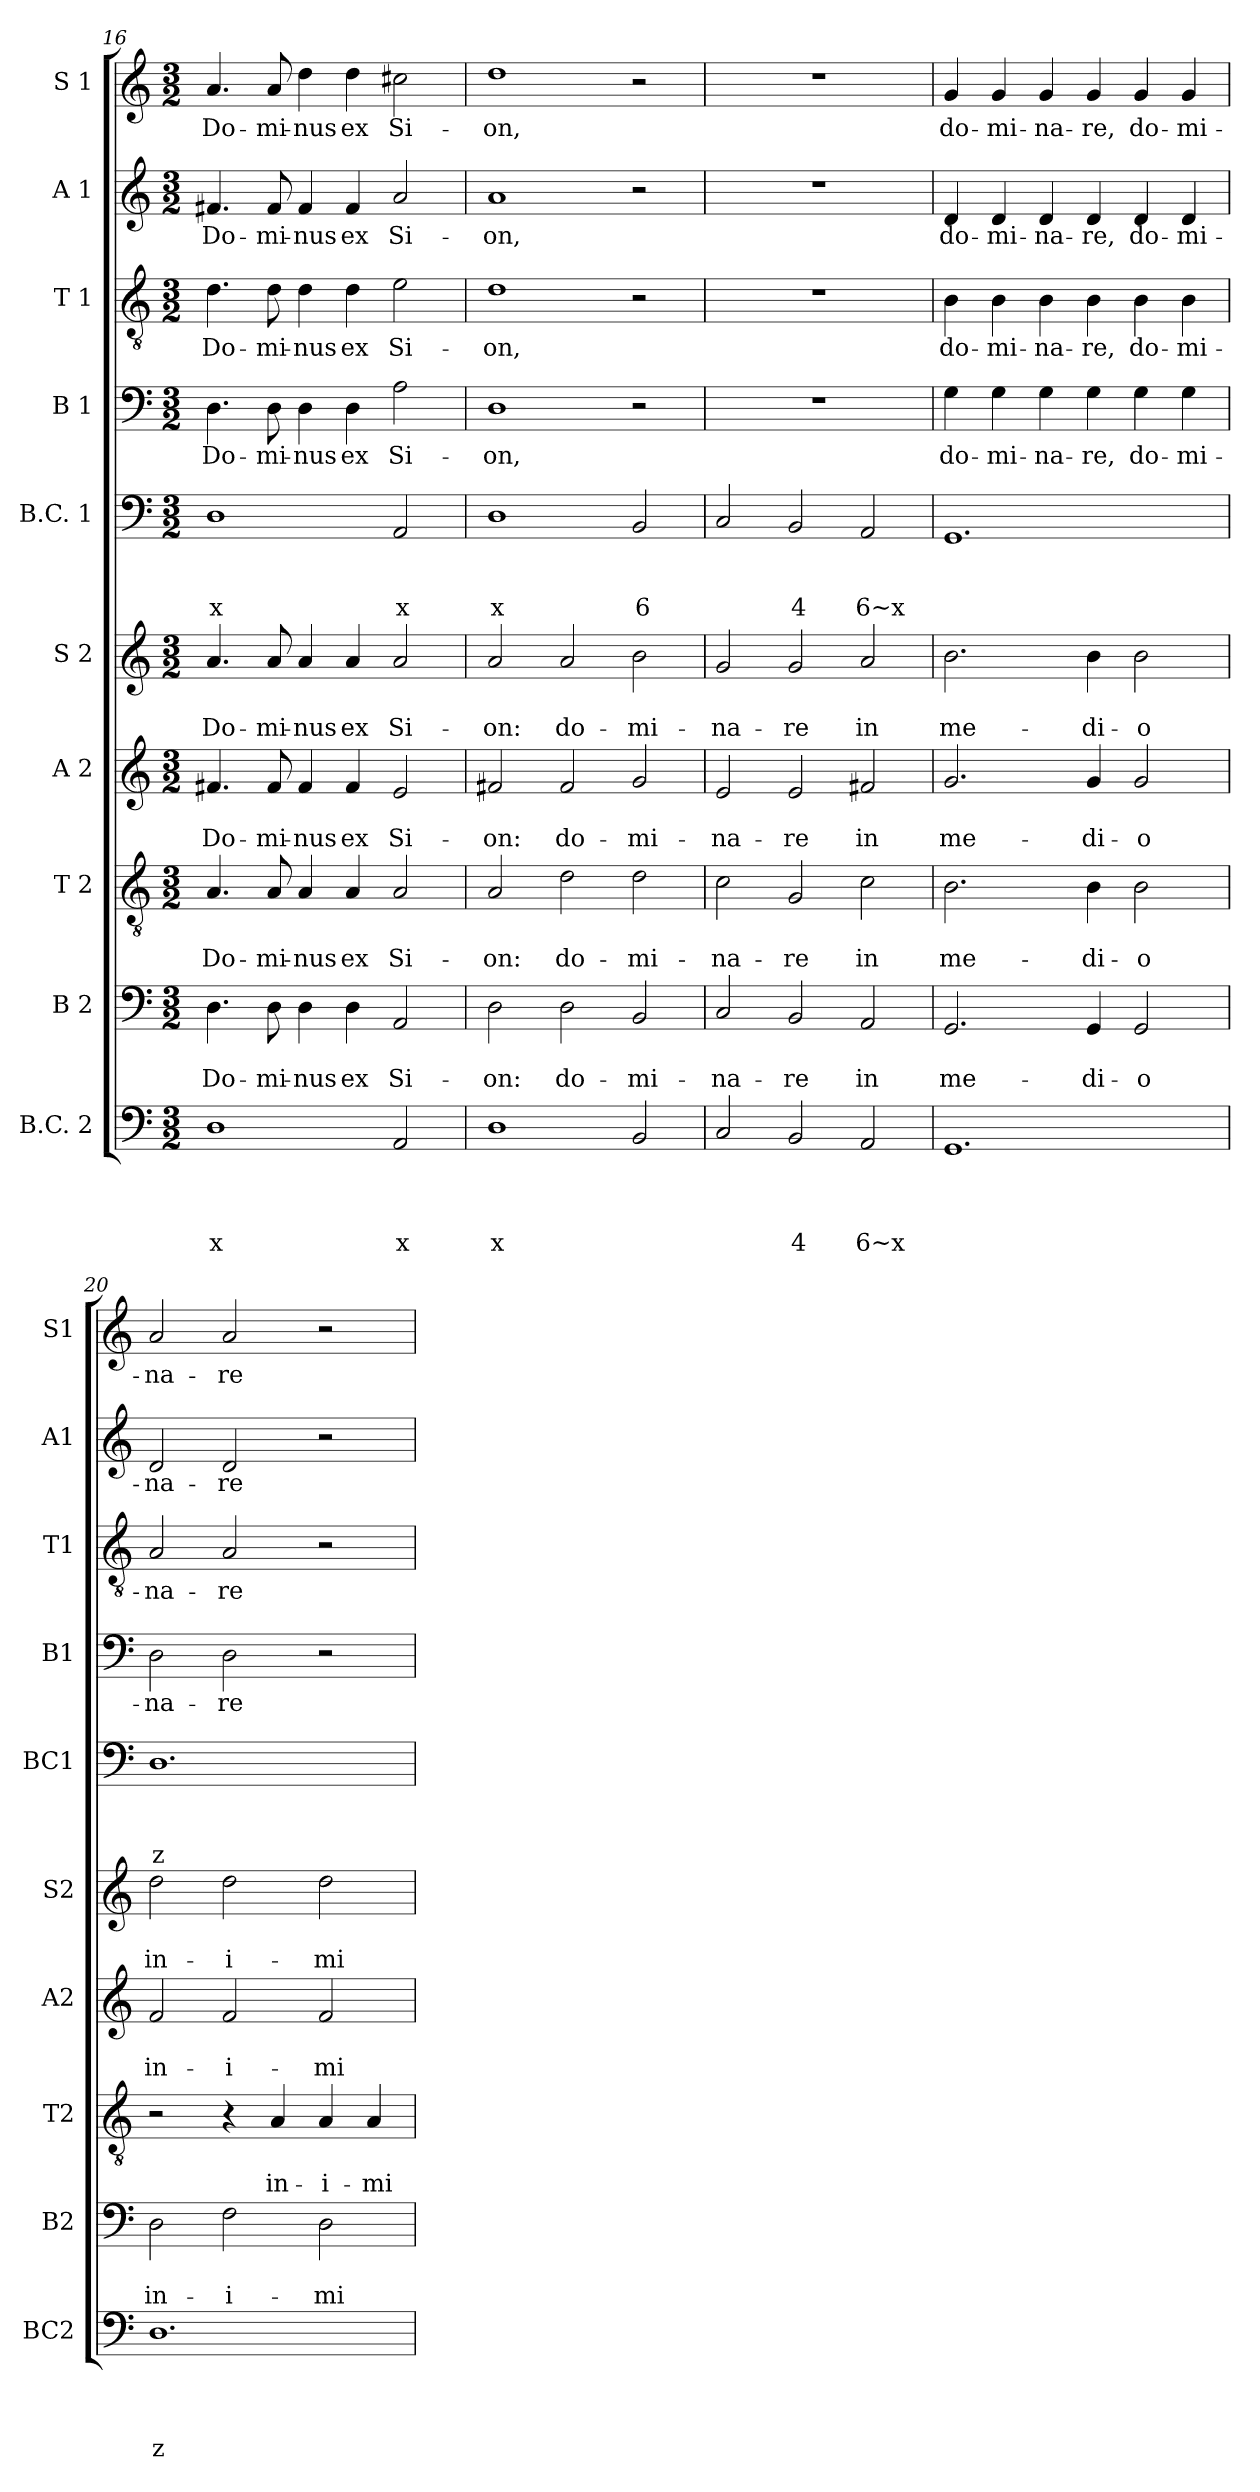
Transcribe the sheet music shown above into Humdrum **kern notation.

**kern	**text	**text	**text	**text	**kern	**text	**text	**kern	**text	**text	**kern	**text	**text	**kern	**text	**text	**kern	**text	**text	**text	**kern	**text	**kern	**text	**kern	**text	**kern	**text
*part10	*part10	*part10	*part10	*part10	*part9	*part9	*part9	*part8	*part8	*part8	*part7	*part7	*part7	*part6	*part6	*part6	*part5	*part5	*part5	*part5	*part4	*part4	*part3	*part3	*part2	*part2	*part1	*part1
*staff10	*staff10	*staff10	*staff10	*staff10	*staff9	*staff9	*staff9	*staff8	*staff8	*staff8	*staff7	*staff7	*staff7	*staff6	*staff6	*staff6	*staff5	*staff5	*staff5	*staff5	*staff4	*staff4	*staff3	*staff3	*staff2	*staff2	*staff1	*staff1
*I"B.C. 2	*	*	*	*	*I"B 2	*	*	*I"T 2	*	*	*I"A 2	*	*	*I"S 2	*	*	*I"B.C. 1	*	*	*	*I"B 1	*	*I"T 1	*	*I"A 1	*	*I"S 1	*
*I'BC2	*	*	*	*	*I'B2	*	*	*I'T2	*	*	*I'A2	*	*	*I'S2	*	*	*I'BC1	*	*	*	*I'B1	*	*I'T1	*	*I'A1	*	*I'S1	*
!!LO:PB:g=z
*clefF4	*	*	*	*	*clefF4	*	*	*clefGv2	*	*	*clefG2	*	*	*clefG2	*	*	*clefF4	*	*	*	*clefF4	*	*clefGv2	*	*clefG2	*	*clefG2	*
*k[]	*	*	*	*	*k[]	*	*	*k[]	*	*	*k[]	*	*	*k[]	*	*	*k[]	*	*	*	*k[]	*	*k[]	*	*k[]	*	*k[]	*
*C:	*	*	*	*	*C:	*	*	*C:	*	*	*C:	*	*	*C:	*	*	*C:	*	*	*	*C:	*	*C:	*	*C:	*	*C:	*
*M3/2	*	*	*	*	*M3/2	*	*	*M3/2	*	*	*M3/2	*	*	*M3/2	*	*	*M3/2	*	*	*	*M3/2	*	*M3/2	*	*M3/2	*	*M3/2	*
=16	=16	=16	=16	=16	=16	=16	=16	=16	=16	=16	=16	=16	=16	=16	=16	=16	=16	=16	=16	=16	=16	=16	=16	=16	=16	=16	=16	=16
!	!	!	!	!LO:LY:b	!	!	!LO:LY:b	!	!	!LO:LY:b	!	!	!LO:LY:b	!	!	!LO:LY:b	!	!	!	!LO:LY:b	!	!LO:LY:b	!	!LO:LY:b	!	!LO:LY:b	!	!LO:LY:b
1D	.	.	.	x	4.D\	.	Do-	4.A/	.	Do-	4.f#X/	.	Do-	4.a/	.	Do-	1D	.	.	x	4.D\	Do-	4.d\	Do-	4.f#X/	Do-	4.a/	Do-
!	!	!	!	!	!	!	!LO:LY:b	!	!	!LO:LY:b	!	!	!LO:LY:b	!	!	!LO:LY:b	!	!	!	!	!	!LO:LY:b	!	!LO:LY:b	!	!LO:LY:b	!	!LO:LY:b
.	.	.	.	.	8D\	.	-mi-	8A/	.	-mi-	8f#/	.	-mi-	8a/	.	-mi-	.	.	.	.	8D\	-mi-	8d\	-mi-	8f#/	-mi-	8a/	-mi-
!	!	!	!	!	!	!	!LO:LY:b	!	!	!LO:LY:b	!	!	!LO:LY:b	!	!	!LO:LY:b	!	!	!	!	!	!LO:LY:b	!	!LO:LY:b	!	!LO:LY:b	!	!LO:LY:b
.	.	.	.	.	4D\	.	-nus	4A/	.	-nus	4f#/	.	-nus	4a/	.	-nus	.	.	.	.	4D\	-nus	4d\	-nus	4f#/	-nus	4dd\	-nus
!	!	!	!	!	!	!	!LO:LY:b	!	!	!LO:LY:b	!	!	!LO:LY:b	!	!	!LO:LY:b	!	!	!	!	!	!LO:LY:b	!	!LO:LY:b	!	!LO:LY:b	!	!LO:LY:b
.	.	.	.	.	4D\	.	ex	4A/	.	ex	4f#/	.	ex	4a/	.	ex	.	.	.	.	4D\	ex	4d\	ex	4f#/	ex	4dd\	ex
!	!	!	!	!LO:LY:b	!	!	!LO:LY:b	!	!	!LO:LY:b	!	!	!LO:LY:b	!	!	!LO:LY:b	!	!	!	!LO:LY:b	!	!LO:LY:b	!	!LO:LY:b	!	!LO:LY:b	!	!LO:LY:b
2AA/	.	.	.	x	2AA/	.	Si-	2A/	.	Si-	2e/	.	Si-	2a/	.	Si-	2AA/	.	.	x	2A\	Si-	2e\	Si-	2a/	Si-	2cc#X\	Si-
=17	=17	=17	=17	=17	=17	=17	=17	=17	=17	=17	=17	=17	=17	=17	=17	=17	=17	=17	=17	=17	=17	=17	=17	=17	=17	=17	=17	=17
!	!	!	!	!LO:LY:b	!	!	!LO:LY:b	!	!	!LO:LY:b	!	!	!LO:LY:b	!	!	!LO:LY:b	!	!	!	!LO:LY:b	!	!LO:LY:b	!	!LO:LY:b	!	!LO:LY:b	!	!LO:LY:b
1D	.	.	.	x	2D\	.	-on:	2A/	.	-on:	2f#X/	.	-on:	2a/	.	-on:	1D	.	.	x	1D	-on,	1d	-on,	1a	-on,	1dd	-on,
!	!	!	!	!	!	!	!LO:LY:b	!	!	!LO:LY:b	!	!	!LO:LY:b	!	!	!LO:LY:b	!	!	!	!	!	!	!	!	!	!	!	!
.	.	.	.	.	2D\	.	do-	2d\	.	do-	2f#/	.	do-	2a/	.	do-	.	.	.	.	.	.	.	.	.	.	.	.
!	!	!	!	!	!	!	!LO:LY:b	!	!	!LO:LY:b	!	!	!LO:LY:b	!	!	!LO:LY:b	!	!	!	!LO:LY:b	!	!	!	!	!	!	!	!
2BB/	.	.	.	.	2BB/	.	-mi-	2d\	.	-mi-	2g/	.	-mi-	2b\	.	-mi-	2BB/	.	.	6	2r	.	2r	.	2r	.	2r	.
=18	=18	=18	=18	=18	=18	=18	=18	=18	=18	=18	=18	=18	=18	=18	=18	=18	=18	=18	=18	=18	=18	=18	=18	=18	=18	=18	=18	=18
!	!	!	!	!	!	!	!LO:LY:b	!	!	!LO:LY:b	!	!	!LO:LY:b	!	!	!LO:LY:b	!	!	!	!	!	!	!	!	!	!	!	!
2C/	.	.	.	.	2C/	.	-na-	2c\	.	-na-	2e/	.	-na-	2g/	.	-na-	2C/	.	.	.	1.r	.	1.r	.	1.r	.	1.r	.
!	!	!	!	!LO:LY:b	!	!	!LO:LY:b	!	!	!LO:LY:b	!	!	!LO:LY:b	!	!	!LO:LY:b	!	!	!	!LO:LY:b	!	!	!	!	!	!	!	!
2BB/	.	.	.	4	2BB/	.	-re	2G/	.	-re	2e/	.	-re	2g/	.	-re	2BB/	.	.	4	.	.	.	.	.	.	.	.
!	!	!	!	!LO:LY:b	!	!	!LO:LY:b	!	!	!LO:LY:b	!	!	!LO:LY:b	!	!	!LO:LY:b	!	!	!	!LO:LY:b	!	!	!	!	!	!	!	!
2AA/	.	.	.	6~x	2AA/	.	in	2c\	.	in	2f#X/	.	in	2a/	.	in	2AA/	.	.	6~x	.	.	.	.	.	.	.	.
=19	=19	=19	=19	=19	=19	=19	=19	=19	=19	=19	=19	=19	=19	=19	=19	=19	=19	=19	=19	=19	=19	=19	=19	=19	=19	=19	=19	=19
!	!	!	!	!	!	!	!LO:LY:b	!	!	!LO:LY:b	!	!	!LO:LY:b	!	!	!LO:LY:b	!	!	!	!	!	!LO:LY:b	!	!LO:LY:b	!	!LO:LY:b	!	!LO:LY:b
1.GG	.	.	.	.	2.GG/	.	me-	2.B\	.	me-	2.g/	.	me-	2.b\	.	me-	1.GG	.	.	.	4G\	do-	4B\	do-	4d/	do-	4g/	do-
!	!	!	!	!	!	!	!	!	!	!	!	!	!	!	!	!	!	!	!	!	!	!LO:LY:b	!	!LO:LY:b	!	!LO:LY:b	!	!LO:LY:b
.	.	.	.	.	.	.	.	.	.	.	.	.	.	.	.	.	.	.	.	.	4G\	-mi-	4B\	-mi-	4d/	-mi-	4g/	-mi-
!	!	!	!	!	!	!	!	!	!	!	!	!	!	!	!	!	!	!	!	!	!	!LO:LY:b	!	!LO:LY:b	!	!LO:LY:b	!	!LO:LY:b
.	.	.	.	.	.	.	.	.	.	.	.	.	.	.	.	.	.	.	.	.	4G\	-na-	4B\	-na-	4d/	-na-	4g/	-na-
!	!	!	!	!	!	!	!LO:LY:b	!	!	!LO:LY:b	!	!	!LO:LY:b	!	!	!LO:LY:b	!	!	!	!	!	!LO:LY:b	!	!LO:LY:b	!	!LO:LY:b	!	!LO:LY:b
.	.	.	.	.	4GG/	.	-di-	4B\	.	-di-	4g/	.	-di-	4b\	.	-di-	.	.	.	.	4G\	-re,	4B\	-re,	4d/	-re,	4g/	-re,
!	!	!	!	!	!	!	!LO:LY:b	!	!	!LO:LY:b	!	!	!LO:LY:b	!	!	!LO:LY:b	!	!	!	!	!	!LO:LY:b	!	!LO:LY:b	!	!LO:LY:b	!	!LO:LY:b
.	.	.	.	.	2GG/	.	-o	2B\	.	-o	2g/	.	-o	2b\	.	-o	.	.	.	.	4G\	do-	4B\	do-	4d/	do-	4g/	do-
!	!	!	!	!	!	!	!	!	!	!	!	!	!	!	!	!	!	!	!	!	!	!LO:LY:b	!	!LO:LY:b	!	!LO:LY:b	!	!LO:LY:b
.	.	.	.	.	.	.	.	.	.	.	.	.	.	.	.	.	.	.	.	.	4G\	-mi-	4B\	-mi-	4d/	-mi-	4g/	-mi-
=20	=20	=20	=20	=20	=20	=20	=20	=20	=20	=20	=20	=20	=20	=20	=20	=20	=20	=20	=20	=20	=20	=20	=20	=20	=20	=20	=20	=20
!	!	!	!	!LO:LY:b	!	!	!LO:LY:b	!	!	!	!	!	!LO:LY:b	!	!	!LO:LY:b	!	!	!	!LO:LY:b	!	!LO:LY:b	!	!LO:LY:b	!	!LO:LY:b	!	!LO:LY:b
1.D	.	.	.	z	2D\	.	in-	2r	.	.	2f/	.	in-	2dd\	.	in-	1.D	.	.	z	2D\	-na-	2A/	-na-	2d/	-na-	2a/	-na-
!	!	!	!	!	!	!	!LO:LY:b	!	!	!	!	!	!LO:LY:b	!	!	!LO:LY:b	!	!	!	!	!	!LO:LY:b	!	!LO:LY:b	!	!LO:LY:b	!	!LO:LY:b
.	.	.	.	.	2F\	.	-i-	4r	.	.	2f/	.	-i-	2dd\	.	-i-	.	.	.	.	2D\	-re	2A/	-re	2d/	-re	2a/	-re
!	!	!	!	!	!	!	!	!	!	!LO:LY:b	!	!	!	!	!	!	!	!	!	!	!	!	!	!	!	!	!	!
.	.	.	.	.	.	.	.	4A/	.	in-	.	.	.	.	.	.	.	.	.	.	.	.	.	.	.	.	.	.
!	!	!	!	!	!	!	!LO:LY:b	!	!	!LO:LY:b	!	!	!LO:LY:b	!	!	!LO:LY:b	!	!	!	!	!	!	!	!	!	!	!	!
.	.	.	.	.	2D\	.	-mi-	4A/	.	-i-	2f/	.	-mi-	2dd\	.	-mi-	.	.	.	.	2r	.	2r	.	2r	.	2r	.
!	!	!	!	!	!	!	!	!	!	!LO:LY:b	!	!	!	!	!	!	!	!	!	!	!	!	!	!	!	!	!	!
.	.	.	.	.	.	.	.	4A/	.	-mi-	.	.	.	.	.	.	.	.	.	.	.	.	.	.	.	.	.	.
=	=	=	=	=	=	=	=	=	=	=	=	=	=	=	=	=	=	=	=	=	=	=	=	=	=	=	=	=
*-	*-	*-	*-	*-	*-	*-	*-	*-	*-	*-	*-	*-	*-	*-	*-	*-	*-	*-	*-	*-	*-	*-	*-	*-	*-	*-	*-	*-
